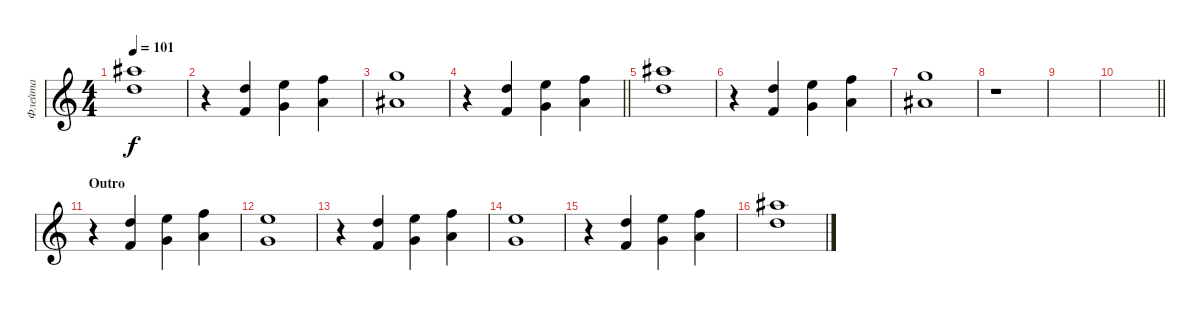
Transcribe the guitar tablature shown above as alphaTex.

\track ("Флейта" "Флейта") {instrument flute}
\staff {score}
\tuning (E4 B3 G3 D3 A2 E2) {hide}
\ts (4 4)
\tempo 101
\clef g2
\ks c
(10.1 23.2).1{dy f} |
r.4 (1.1 15.2).4 (12.1 8.2).4 (13.1 10.2).4 |
(6.1 24.3).1 |
\barLineRight lightlight
r.4 (1.1 15.2).4 (12.1 8.2).4 (13.1 10.2).4 |
(10.1 23.2).1 |
r.4 (1.1 15.2).4 (8.2 21.3).4 (10.2 22.3).4 |
(6.1 20.2).1 |
r.1 |
|
\barLineRight lightlight
|
\section ("" "Outro")
r.4 (1.1 15.2).4 (12.1 8.2).4 (13.1 10.2).4 |
(3.1 17.2).1 |
r.4 (1.1 15.2).4 (12.1 8.2).4 (13.1 10.2).4 |
(3.1 17.2).1 |
r.4 (1.1 15.2).4 (12.1 8.2).4 (13.1 10.2).4 |
(10.1 23.2).1
